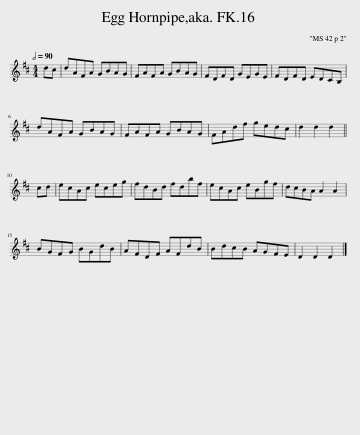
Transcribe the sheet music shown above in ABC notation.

X:1
L:1/8
Q:1/2=90
M:4/4
I:linebreak $
K:D
V:1 treble
V:1
 dc | dAFA GBAG | FAFA GBAG | FDFD GEGE | FDFD EDCB, |$ %5
 dAFA GBAG | FAFA GBAG | FAdf gedc | d2 d2 d2 ||$ cd | %10
 ecAc eceg | fdBd fdbf | ecAc eBgf | dcBA A2 A2 |$ BGFG BGdB | %15
 AFDF AFdB | BdcB AGFE | D2 D2 D2 |] %18
